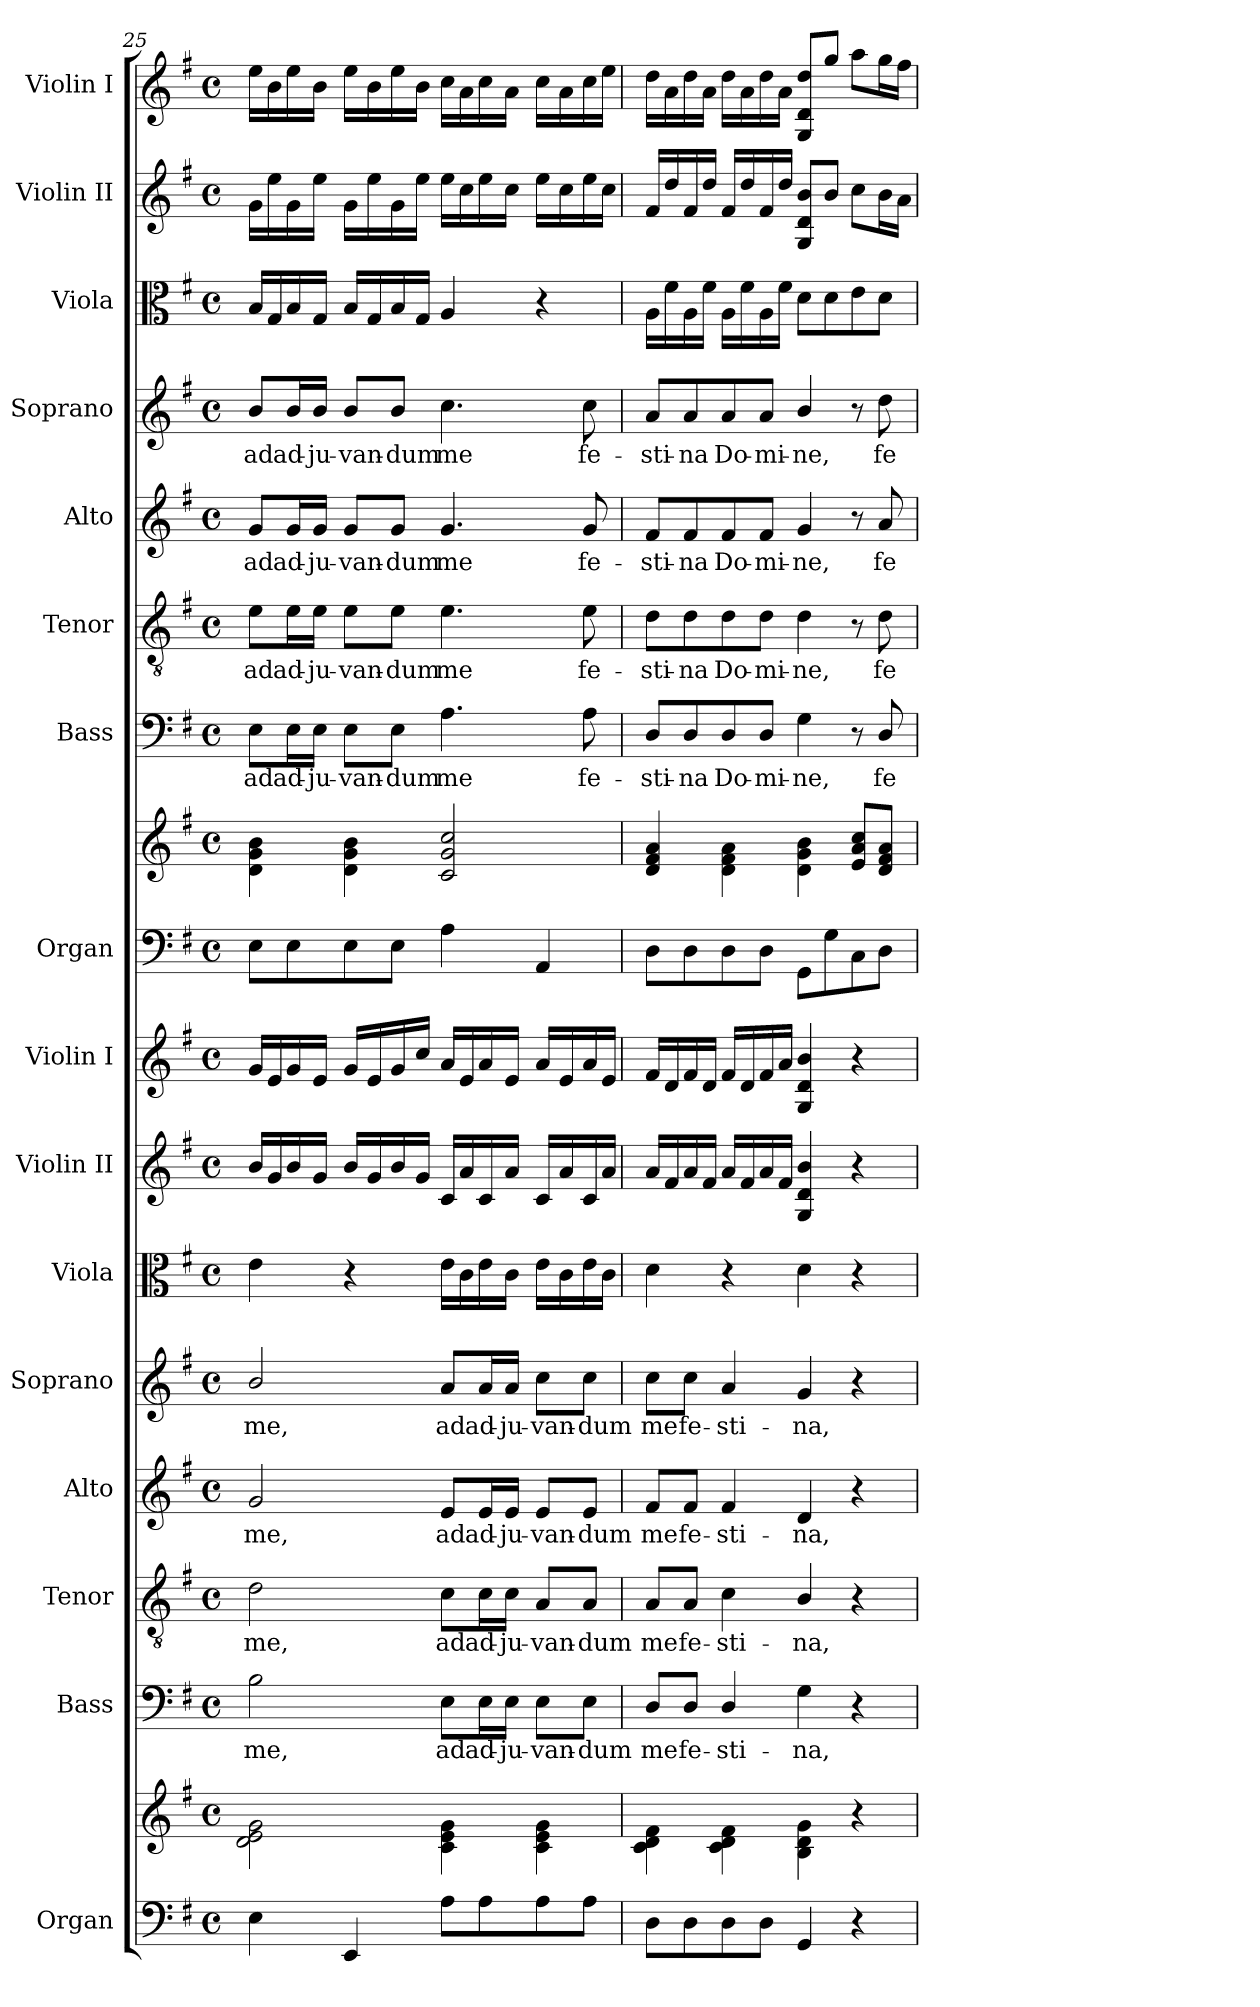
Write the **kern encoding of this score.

**kern	**kern	**kern	**text	**kern	**text	**kern	**text	**kern	**text	**kern	**kern	**kern	**kern	**kern	**kern	**text	**kern	**text	**kern	**text	**kern	**text	**kern	**kern	**kern
*part16	*part16	*part15	*part15	*part14	*part14	*part13	*part13	*part12	*part12	*part11	*part10	*part9	*part8	*part8	*part7	*part7	*part6	*part6	*part5	*part5	*part4	*part4	*part3	*part2	*part1
*staff18	*staff17	*staff16	*staff16	*staff15	*staff15	*staff14	*staff14	*staff13	*staff13	*staff12	*staff11	*staff10	*staff9	*staff8	*staff7	*staff7	*staff6	*staff6	*staff5	*staff5	*staff4	*staff4	*staff3	*staff2	*staff1
*I"Organ	*	*I"Bass	*	*I"Tenor	*	*I"Alto	*	*I"Soprano	*	*I"Viola	*I"Violin II	*I"Violin I	*I"Organ	*	*I"Bass	*	*I"Tenor	*	*I"Alto	*	*I"Soprano	*	*I"Viola	*I"Violin II	*I"Violin I
*I'Org.	*	*I'B.	*	*I'T.	*	*I'A.	*	*I'S.	*	*I'Vla.	*I'Vln. II	*I'Vln. I	*I'Org.	*	*I'B.	*	*I'T.	*	*I'A.	*	*I'S.	*	*I'Vla.	*I'Vln. II	*I'Vln. I
!!LO:PB:g=z
*clefF4	*clefG2	*clefF4	*	*clefGv2	*	*clefG2	*	*clefG2	*	*clefC3	*clefG2	*clefG2	*clefF4	*clefG2	*clefF4	*	*clefGv2	*	*clefG2	*	*clefG2	*	*clefC3	*clefG2	*clefG2
*	*	*	*	*ITrd7c12	*	*	*	*	*	*	*	*	*	*	*	*	*ITrd7c12	*	*	*	*	*	*	*	*
*k[f#]	*k[f#]	*k[f#]	*	*k[f#]	*	*k[f#]	*	*k[f#]	*	*k[f#]	*k[f#]	*k[f#]	*k[f#]	*k[f#]	*k[f#]	*	*k[f#]	*	*k[f#]	*	*k[f#]	*	*k[f#]	*k[f#]	*k[f#]
*G:	*G:	*G:	*	*G:	*	*G:	*	*G:	*	*G:	*G:	*G:	*G:	*G:	*G:	*	*G:	*	*G:	*	*G:	*	*G:	*G:	*G:
*M4/4	*M4/4	*M4/4	*	*M4/4	*	*M4/4	*	*M4/4	*	*M4/4	*M4/4	*M4/4	*M4/4	*M4/4	*M4/4	*	*M4/4	*	*M4/4	*	*M4/4	*	*M4/4	*M4/4	*M4/4
*met(c)	*met(c)	*met(c)	*	*met(c)	*	*met(c)	*	*met(c)	*	*met(c)	*met(c)	*met(c)	*met(c)	*met(c)	*met(c)	*	*met(c)	*	*met(c)	*	*met(c)	*	*met(c)	*met(c)	*met(c)
=25	=25	=25	=25	=25	=25	=25	=25	=25	=25	=25	=25	=25	=25	=25	=25	=25	=25	=25	=25	=25	=25	=25	=25	=25	=25
!	!	!	!LO:LY:b:color=#000000	!	!	!	!	!	!	!	!	!	!	!	!	!	!	!	!	!	!	!	!	!	!
!	!	!	!	!	!LO:LY:b:color=#000000	!	!	!	!	!	!	!	!	!	!	!	!	!	!	!	!	!	!	!	!
!	!	!	!	!	!	!	!LO:LY:b:color=#000000	!	!	!	!	!	!	!	!	!	!	!	!	!	!	!	!	!	!
!	!	!	!	!	!	!	!	!	!LO:LY:b:color=#000000	!	!	!	!	!	!	!	!	!	!	!	!	!	!	!	!
!	!	!	!	!	!	!	!	!	!	!	!	!	!	!	!	!LO:LY:b:color=#000000	!	!	!	!	!	!	!	!	!
!	!	!	!	!	!	!	!	!	!	!	!	!	!	!	!	!	!	!LO:LY:b:color=#000000	!	!	!	!	!	!	!
!	!	!	!	!	!	!	!	!	!	!	!	!	!	!	!	!	!	!	!	!LO:LY:b:color=#000000	!	!	!	!	!
!	!	!	!	!	!	!	!	!	!	!	!	!	!	!	!	!	!	!	!	!	!	!LO:LY:b:color=#000000	!	!	!
4Ei\	2di\ 2ei 2gi	2Bi\	me,	2Di\	me,	2gi/	me,	2bi/	me,	4ei\	16bi/LL	16gi/LL	8Ei\L	4di\ 4gi 4bi	8Ei\L	ad	8Ei\L	ad	8gi/L	ad	8bi/L	ad	16Bi/LL	16gi\LL	16eei\LL
.	.	.	.	.	.	.	.	.	.	.	16gi/	16ei/	.	.	.	.	.	.	.	.	.	.	16Gi/	16eei\	16bi\
!	!	!	!	!	!	!	!	!	!	!	!	!	!	!	!	!LO:LY:b:color=#000000	!	!	!	!	!	!	!	!	!
!	!	!	!	!	!	!	!	!	!	!	!	!	!	!	!	!	!	!LO:LY:b:color=#000000	!	!	!	!	!	!	!
!	!	!	!	!	!	!	!	!	!	!	!	!	!	!	!	!	!	!	!	!LO:LY:b:color=#000000	!	!	!	!	!
!	!	!	!	!	!	!	!	!	!	!	!	!	!	!	!	!	!	!	!	!	!	!LO:LY:b:color=#000000	!	!	!
.	.	.	.	.	.	.	.	.	.	.	16bi/	16gi/	8Ei\	.	16Ei\L	ad-	16Ei\L	ad-	16gi/L	ad-	16bi/L	ad-	16Bi/	16gi\	16eei\
!	!	!	!	!	!	!	!	!	!	!	!	!	!	!	!	!LO:LY:b:color=#000000	!	!	!	!	!	!	!	!	!
!	!	!	!	!	!	!	!	!	!	!	!	!	!	!	!	!	!	!LO:LY:b:color=#000000	!	!	!	!	!	!	!
!	!	!	!	!	!	!	!	!	!	!	!	!	!	!	!	!	!	!	!	!LO:LY:b:color=#000000	!	!	!	!	!
!	!	!	!	!	!	!	!	!	!	!	!	!	!	!	!	!	!	!	!	!	!	!LO:LY:b:color=#000000	!	!	!
.	.	.	.	.	.	.	.	.	.	.	16gi/JJ	16ei/JJ	.	.	16Ei\JJ	-ju-	16Ei\JJ	-ju-	16gi/JJ	-ju-	16bi/JJ	-ju-	16Gi/JJ	16eei\JJ	16bi\JJ
!	!	!	!	!	!	!	!	!	!	!	!	!	!	!	!	!LO:LY:b:color=#000000	!	!	!	!	!	!	!	!	!
!	!	!	!	!	!	!	!	!	!	!	!	!	!	!	!	!	!	!LO:LY:b:color=#000000	!	!	!	!	!	!	!
!	!	!	!	!	!	!	!	!	!	!	!	!	!	!	!	!	!	!	!	!LO:LY:b:color=#000000	!	!	!	!	!
!	!	!	!	!	!	!	!	!	!	!	!	!	!	!	!	!	!	!	!	!	!	!LO:LY:b:color=#000000	!	!	!
4EEi/	.	.	.	.	.	.	.	.	.	4r	16bi/LL	16gi/LL	8Ei\	4di\ 4gi 4bi	8Ei\L	-van-	8Ei\L	-van-	8gi/L	-van-	8bi/L	-van-	16Bi/LL	16gi\LL	16eei\LL
.	.	.	.	.	.	.	.	.	.	.	16gi/	16ei/	.	.	.	.	.	.	.	.	.	.	16Gi/	16eei\	16bi\
!	!	!	!	!	!	!	!	!	!	!	!	!	!	!	!	!LO:LY:b:color=#000000	!	!	!	!	!	!	!	!	!
!	!	!	!	!	!	!	!	!	!	!	!	!	!	!	!	!	!	!LO:LY:b:color=#000000	!	!	!	!	!	!	!
!	!	!	!	!	!	!	!	!	!	!	!	!	!	!	!	!	!	!	!	!LO:LY:b:color=#000000	!	!	!	!	!
!	!	!	!	!	!	!	!	!	!	!	!	!	!	!	!	!	!	!	!	!	!	!LO:LY:b:color=#000000	!	!	!
.	.	.	.	.	.	.	.	.	.	.	16bi/	16gi/	8Ei\J	.	8Ei\J	-dum	8Ei\J	-dum	8gi/J	-dum	8bi/J	-dum	16Bi/	16gi\	16eei\
.	.	.	.	.	.	.	.	.	.	.	16gi/JJ	16cci/JJ	.	.	.	.	.	.	.	.	.	.	16Gi/JJ	16eei\JJ	16bi\JJ
!	!	!	!LO:LY:b:color=#000000	!	!	!	!	!	!	!	!	!	!	!	!	!	!	!	!	!	!	!	!	!	!
!	!	!	!	!	!LO:LY:b:color=#000000	!	!	!	!	!	!	!	!	!	!	!	!	!	!	!	!	!	!	!	!
!	!	!	!	!	!	!	!LO:LY:b:color=#000000	!	!	!	!	!	!	!	!	!	!	!	!	!	!	!	!	!	!
!	!	!	!	!	!	!	!	!	!LO:LY:b:color=#000000	!	!	!	!	!	!	!	!	!	!	!	!	!	!	!	!
!	!	!	!	!	!	!	!	!	!	!	!	!	!	!	!	!LO:LY:b:color=#000000	!	!	!	!	!	!	!	!	!
!	!	!	!	!	!	!	!	!	!	!	!	!	!	!	!	!	!	!LO:LY:b:color=#000000	!	!	!	!	!	!	!
!	!	!	!	!	!	!	!	!	!	!	!	!	!	!	!	!	!	!	!	!LO:LY:b:color=#000000	!	!	!	!	!
!	!	!	!	!	!	!	!	!	!	!	!	!	!	!	!	!	!	!	!	!	!	!LO:LY:b:color=#000000	!	!	!
8Ai\L	4ci\ 4ei 4gi	8Ei\L	ad	8Ci\L	ad	8ei/L	ad	8ai/L	ad	16ei\LL	16ci/LL	16ai/LL	4Ai\	2ci/ 2gi 2cci	4.Ai\	me	4.Ei\	me	4.gi/	me	4.cci\	me	4Ai/	16eei\LL	16cci\LL
.	.	.	.	.	.	.	.	.	.	16ci\	16ai/	16ei/	.	.	.	.	.	.	.	.	.	.	.	16cci\	16ai\
!	!	!	!LO:LY:b:color=#000000	!	!	!	!	!	!	!	!	!	!	!	!	!	!	!	!	!	!	!	!	!	!
!	!	!	!	!	!LO:LY:b:color=#000000	!	!	!	!	!	!	!	!	!	!	!	!	!	!	!	!	!	!	!	!
!	!	!	!	!	!	!	!LO:LY:b:color=#000000	!	!	!	!	!	!	!	!	!	!	!	!	!	!	!	!	!	!
!	!	!	!	!	!	!	!	!	!LO:LY:b:color=#000000	!	!	!	!	!	!	!	!	!	!	!	!	!	!	!	!
8Ai\	.	16Ei\L	ad-	16Ci\L	ad-	16ei/L	ad-	16ai/L	ad-	16ei\	16ci/	16ai/	.	.	.	.	.	.	.	.	.	.	.	16eei\	16cci\
!	!	!	!LO:LY:b:color=#000000	!	!	!	!	!	!	!	!	!	!	!	!	!	!	!	!	!	!	!	!	!	!
!	!	!	!	!	!LO:LY:b:color=#000000	!	!	!	!	!	!	!	!	!	!	!	!	!	!	!	!	!	!	!	!
!	!	!	!	!	!	!	!LO:LY:b:color=#000000	!	!	!	!	!	!	!	!	!	!	!	!	!	!	!	!	!	!
!	!	!	!	!	!	!	!	!	!LO:LY:b:color=#000000	!	!	!	!	!	!	!	!	!	!	!	!	!	!	!	!
.	.	16Ei\JJ	-ju-	16Ci\JJ	-ju-	16ei/JJ	-ju-	16ai/JJ	-ju-	16ci\JJ	16ai/JJ	16ei/JJ	.	.	.	.	.	.	.	.	.	.	.	16cci\JJ	16ai\JJ
!	!	!	!LO:LY:b:color=#000000	!	!	!	!	!	!	!	!	!	!	!	!	!	!	!	!	!	!	!	!	!	!
!	!	!	!	!	!LO:LY:b:color=#000000	!	!	!	!	!	!	!	!	!	!	!	!	!	!	!	!	!	!	!	!
!	!	!	!	!	!	!	!LO:LY:b:color=#000000	!	!	!	!	!	!	!	!	!	!	!	!	!	!	!	!	!	!
!	!	!	!	!	!	!	!	!	!LO:LY:b:color=#000000	!	!	!	!	!	!	!	!	!	!	!	!	!	!	!	!
8Ai\	4ci\ 4ei 4gi	8Ei\L	-van-	8AAi/L	-van-	8ei/L	-van-	8cci\L	-van-	16ei\LL	16ci/LL	16ai/LL	4AAi/	.	.	.	.	.	.	.	.	.	4r	16eei\LL	16cci\LL
.	.	.	.	.	.	.	.	.	.	16ci\	16ai/	16ei/	.	.	.	.	.	.	.	.	.	.	.	16cci\	16ai\
!	!	!	!LO:LY:b:color=#000000	!	!	!	!	!	!	!	!	!	!	!	!	!	!	!	!	!	!	!	!	!	!
!	!	!	!	!	!LO:LY:b:color=#000000	!	!	!	!	!	!	!	!	!	!	!	!	!	!	!	!	!	!	!	!
!	!	!	!	!	!	!	!LO:LY:b:color=#000000	!	!	!	!	!	!	!	!	!	!	!	!	!	!	!	!	!	!
!	!	!	!	!	!	!	!	!	!LO:LY:b:color=#000000	!	!	!	!	!	!	!	!	!	!	!	!	!	!	!	!
!	!	!	!	!	!	!	!	!	!	!	!	!	!	!	!	!LO:LY:b:color=#000000	!	!	!	!	!	!	!	!	!
!	!	!	!	!	!	!	!	!	!	!	!	!	!	!	!	!	!	!LO:LY:b:color=#000000	!	!	!	!	!	!	!
!	!	!	!	!	!	!	!	!	!	!	!	!	!	!	!	!	!	!	!	!LO:LY:b:color=#000000	!	!	!	!	!
!	!	!	!	!	!	!	!	!	!	!	!	!	!	!	!	!	!	!	!	!	!	!LO:LY:b:color=#000000	!	!	!
8Ai\J	.	8Ei\J	-dum	8AAi/J	-dum	8ei/J	-dum	8cci\J	-dum	16ei\	16ci/	16ai/	.	.	8Ai\	fe-	8Ei\	fe-	8gi/	fe-	8cci\	fe-	.	16eei\	16cci\
.	.	.	.	.	.	.	.	.	.	16ci\JJ	16ai/JJ	16ei/JJ	.	.	.	.	.	.	.	.	.	.	.	16cci\JJ	16eei\JJ
=26	=26	=26	=26	=26	=26	=26	=26	=26	=26	=26	=26	=26	=26	=26	=26	=26	=26	=26	=26	=26	=26	=26	=26	=26	=26
!	!	!	!LO:LY:b:color=#000000	!	!	!	!	!	!	!	!	!	!	!	!	!	!	!	!	!	!	!	!	!	!
!	!	!	!	!	!LO:LY:b:color=#000000	!	!	!	!	!	!	!	!	!	!	!	!	!	!	!	!	!	!	!	!
!	!	!	!	!	!	!	!LO:LY:b:color=#000000	!	!	!	!	!	!	!	!	!	!	!	!	!	!	!	!	!	!
!	!	!	!	!	!	!	!	!	!LO:LY:b:color=#000000	!	!	!	!	!	!	!	!	!	!	!	!	!	!	!	!
!	!	!	!	!	!	!	!	!	!	!	!	!	!	!	!	!LO:LY:b:color=#000000	!	!	!	!	!	!	!	!	!
!	!	!	!	!	!	!	!	!	!	!	!	!	!	!	!	!	!	!LO:LY:b:color=#000000	!	!	!	!	!	!	!
!	!	!	!	!	!	!	!	!	!	!	!	!	!	!	!	!	!	!	!	!LO:LY:b:color=#000000	!	!	!	!	!
!	!	!	!	!	!	!	!	!	!	!	!	!	!	!	!	!	!	!	!	!	!	!LO:LY:b:color=#000000	!	!	!
8Di\L	4ci\ 4di 4f#i	8Di/L	me	8AAi/L	me	8f#i/L	me	8cci\L	me	4di\	16ai/LL	16f#i/LL	8Di\L	4di/ 4f#i 4ai	8Di/L	-sti-	8Di\L	-sti-	8f#i/L	-sti-	8ai/L	-sti-	16Ai\LL	16f#i/LL	16ddi\LL
.	.	.	.	.	.	.	.	.	.	.	16f#i/	16di/	.	.	.	.	.	.	.	.	.	.	16f#i\	16ddi/	16ai\
!	!	!	!LO:LY:b:color=#000000	!	!	!	!	!	!	!	!	!	!	!	!	!	!	!	!	!	!	!	!	!	!
!	!	!	!	!	!LO:LY:b:color=#000000	!	!	!	!	!	!	!	!	!	!	!	!	!	!	!	!	!	!	!	!
!	!	!	!	!	!	!	!LO:LY:b:color=#000000	!	!	!	!	!	!	!	!	!	!	!	!	!	!	!	!	!	!
!	!	!	!	!	!	!	!	!	!LO:LY:b:color=#000000	!	!	!	!	!	!	!	!	!	!	!	!	!	!	!	!
!	!	!	!	!	!	!	!	!	!	!	!	!	!	!	!	!LO:LY:b:color=#000000	!	!	!	!	!	!	!	!	!
!	!	!	!	!	!	!	!	!	!	!	!	!	!	!	!	!	!	!LO:LY:b:color=#000000	!	!	!	!	!	!	!
!	!	!	!	!	!	!	!	!	!	!	!	!	!	!	!	!	!	!	!	!LO:LY:b:color=#000000	!	!	!	!	!
!	!	!	!	!	!	!	!	!	!	!	!	!	!	!	!	!	!	!	!	!	!	!LO:LY:b:color=#000000	!	!	!
8Di\	.	8Di/J	fe-	8AAi/J	fe-	8f#i/J	fe-	8cci\J	fe-	.	16ai/	16f#i/	8Di\	.	8Di/	-na	8Di\	-na	8f#i/	-na	8ai/	-na	16Ai\	16f#i/	16ddi\
.	.	.	.	.	.	.	.	.	.	.	16f#i/JJ	16di/JJ	.	.	.	.	.	.	.	.	.	.	16f#i\JJ	16ddi/JJ	16ai\JJ
!	!	!	!LO:LY:b:color=#000000	!	!	!	!	!	!	!	!	!	!	!	!	!	!	!	!	!	!	!	!	!	!
!	!	!	!	!	!LO:LY:b:color=#000000	!	!	!	!	!	!	!	!	!	!	!	!	!	!	!	!	!	!	!	!
!	!	!	!	!	!	!	!LO:LY:b:color=#000000	!	!	!	!	!	!	!	!	!	!	!	!	!	!	!	!	!	!
!	!	!	!	!	!	!	!	!	!LO:LY:b:color=#000000	!	!	!	!	!	!	!	!	!	!	!	!	!	!	!	!
!	!	!	!	!	!	!	!	!	!	!	!	!	!	!	!	!LO:LY:b:color=#000000	!	!	!	!	!	!	!	!	!
!	!	!	!	!	!	!	!	!	!	!	!	!	!	!	!	!	!	!LO:LY:b:color=#000000	!	!	!	!	!	!	!
!	!	!	!	!	!	!	!	!	!	!	!	!	!	!	!	!	!	!	!	!LO:LY:b:color=#000000	!	!	!	!	!
!	!	!	!	!	!	!	!	!	!	!	!	!	!	!	!	!	!	!	!	!	!	!LO:LY:b:color=#000000	!	!	!
8Di\	4ci\ 4di 4f#i	4Di/	-sti-	4Ci\	-sti-	4f#i/	-sti-	4ai/	-sti-	4r	16ai/LL	16f#i/LL	8Di\	4di\ 4f#i 4ai	8Di/	Do-	8Di\	Do-	8f#i/	Do-	8ai/	Do-	16Ai\LL	16f#i/LL	16ddi\LL
.	.	.	.	.	.	.	.	.	.	.	16f#i/	16di/	.	.	.	.	.	.	.	.	.	.	16f#i\	16ddi/	16ai\
!	!	!	!	!	!	!	!	!	!	!	!	!	!	!	!	!LO:LY:b:color=#000000	!	!	!	!	!	!	!	!	!
!	!	!	!	!	!	!	!	!	!	!	!	!	!	!	!	!	!	!LO:LY:b:color=#000000	!	!	!	!	!	!	!
!	!	!	!	!	!	!	!	!	!	!	!	!	!	!	!	!	!	!	!	!LO:LY:b:color=#000000	!	!	!	!	!
!	!	!	!	!	!	!	!	!	!	!	!	!	!	!	!	!	!	!	!	!	!	!LO:LY:b:color=#000000	!	!	!
8Di\J	.	.	.	.	.	.	.	.	.	.	16ai/	16f#i/	8Di\J	.	8Di/J	-mi-	8Di\J	-mi-	8f#i/J	-mi-	8ai/J	-mi-	16Ai\	16f#i/	16ddi\
.	.	.	.	.	.	.	.	.	.	.	16f#i/JJ	16ai/JJ	.	.	.	.	.	.	.	.	.	.	16f#i\JJ	16ddi/JJ	16ai\JJ
!	!	!	!LO:LY:b:color=#000000	!	!	!	!	!	!	!	!	!	!	!	!	!	!	!	!	!	!	!	!	!	!
!	!	!	!	!	!LO:LY:b:color=#000000	!	!	!	!	!	!	!	!	!	!	!	!	!	!	!	!	!	!	!	!
!	!	!	!	!	!	!	!LO:LY:b:color=#000000	!	!	!	!	!	!	!	!	!	!	!	!	!	!	!	!	!	!
!	!	!	!	!	!	!	!	!	!LO:LY:b:color=#000000	!	!	!	!	!	!	!	!	!	!	!	!	!	!	!	!
!	!	!	!	!	!	!	!	!	!	!	!	!	!	!	!	!LO:LY:b:color=#000000	!	!	!	!	!	!	!	!	!
!	!	!	!	!	!	!	!	!	!	!	!	!	!	!	!	!	!	!LO:LY:b:color=#000000	!	!	!	!	!	!	!
!	!	!	!	!	!	!	!	!	!	!	!	!	!	!	!	!	!	!	!	!LO:LY:b:color=#000000	!	!	!	!	!
!	!	!	!	!	!	!	!	!	!	!	!	!	!	!	!	!	!	!	!	!	!	!LO:LY:b:color=#000000	!	!	!
4GGi/	4Bi\ 4di 4gi	4Gi\	-na,	4BBi/	-na,	4di/	-na,	4gi/	-na,	4di\	4Gi/ 4di 4bi	4Gi/ 4di 4bi	8GGi\L	4di\ 4gi 4bi	4Gi\	-ne,	4Di\	-ne,	4gi/	-ne,	4bi/	-ne,	8di\L	8Gi/ 8di 8biL	8Gi/ 8di 8ddiL
.	.	.	.	.	.	.	.	.	.	.	.	.	8Gi\	.	.	.	.	.	.	.	.	.	8di\	8bi/J	8ggi/J
4r	4r	4r	.	4r	.	4r	.	4r	.	4r	4r	4r	8Ci\	8ei/ 8ai 8cciL	8r	.	8r	.	8r	.	8r	.	8ei\	8cci\L	8aai\L
!	!	!	!	!	!	!	!	!	!	!	!	!	!	!	!	!LO:LY:b:color=#000000	!	!	!	!	!	!	!	!	!
!	!	!	!	!	!	!	!	!	!	!	!	!	!	!	!	!	!	!LO:LY:b:color=#000000	!	!	!	!	!	!	!
!	!	!	!	!	!	!	!	!	!	!	!	!	!	!	!	!	!	!	!	!LO:LY:b:color=#000000	!	!	!	!	!
!	!	!	!	!	!	!	!	!	!	!	!	!	!	!	!	!	!	!	!	!	!	!LO:LY:b:color=#000000	!	!	!
.	.	.	.	.	.	.	.	.	.	.	.	.	8Di\J	8di/ 8f#i 8aiJ	8Di/	fe-	8Di\	fe-	8ai/	fe-	8ddi\	fe-	8di\J	16bi\L	16ggi\L
.	.	.	.	.	.	.	.	.	.	.	.	.	.	.	.	.	.	.	.	.	.	.	.	16ai\JJ	16ff#i\JJ
=	=	=	=	=	=	=	=	=	=	=	=	=	=	=	=	=	=	=	=	=	=	=	=	=	=
*-	*-	*-	*-	*-	*-	*-	*-	*-	*-	*-	*-	*-	*-	*-	*-	*-	*-	*-	*-	*-	*-	*-	*-	*-	*-
